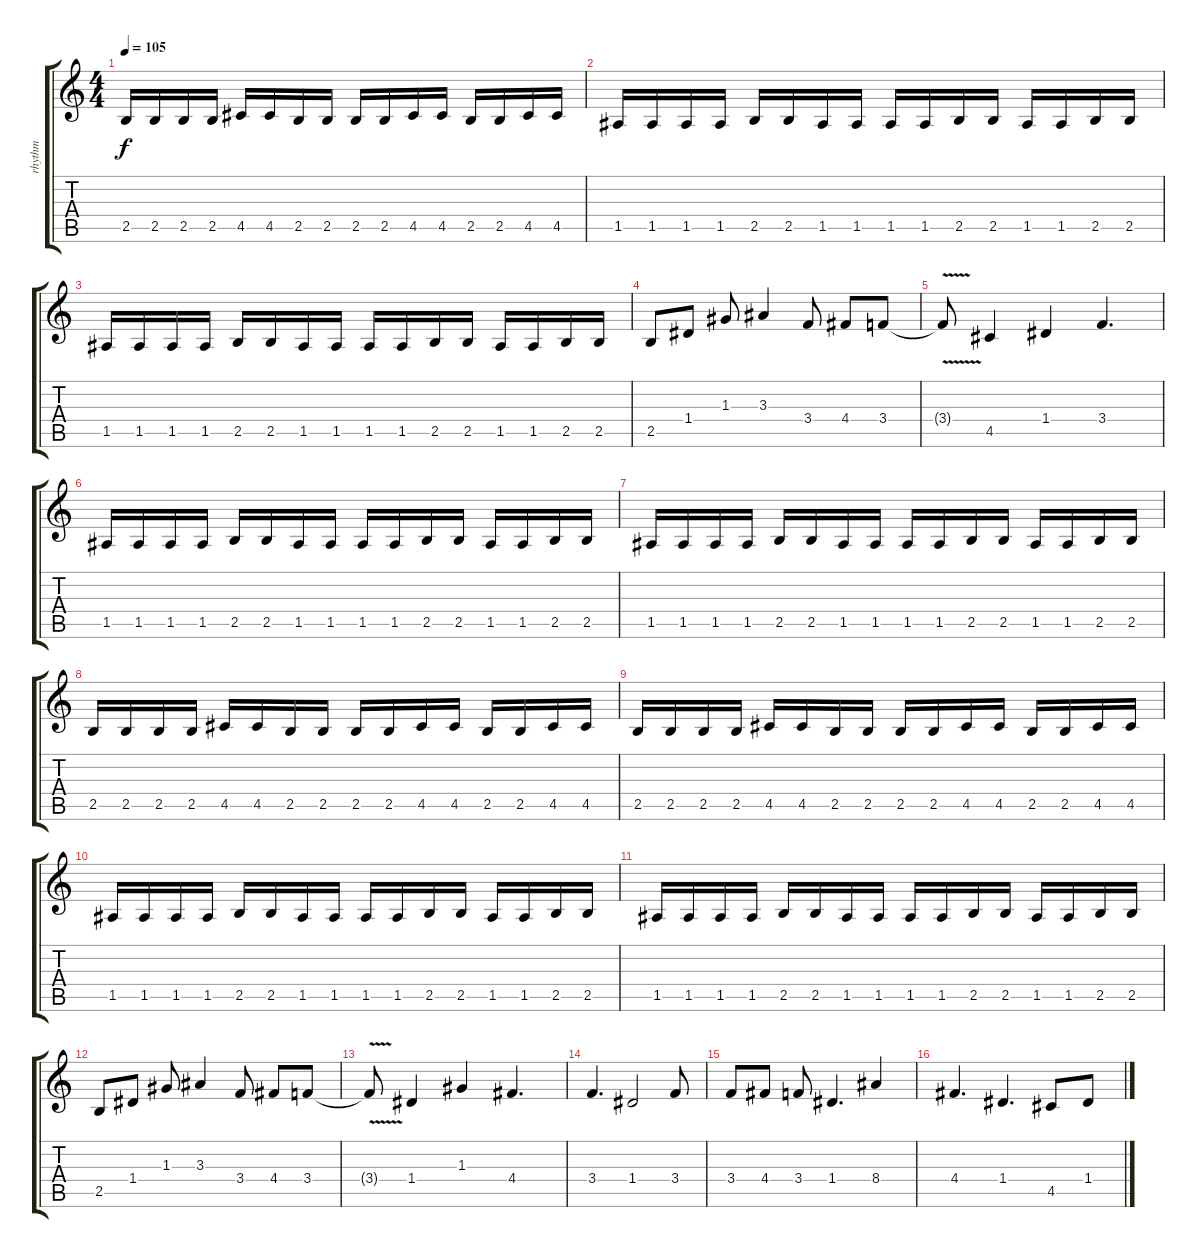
\track ("rhythm" "rhythm") {instrument distortionguitar}
\staff {score tabs}
\tuning (E4 B3 G3 D3 A2 E2) {hide}
\ts (4 4)
\tempo 105
\clef g2
\ks c
2.5.16{dy f} 2.5.16 2.5.16 2.5.16 4.5.16 4.5.16 2.5.16 2.5.16 2.5.16 2.5.16 4.5.16 4.5.16 2.5.16 2.5.16 4.5.16 4.5.16 |
1.5.16 1.5.16 1.5.16 1.5.16 2.5.16 2.5.16 1.5.16 1.5.16 1.5.16 1.5.16 2.5.16 2.5.16 1.5.16 1.5.16 2.5.16 2.5.16 |
1.5.16 1.5.16 1.5.16 1.5.16 2.5.16 2.5.16 1.5.16 1.5.16 1.5.16 1.5.16 2.5.16 2.5.16 1.5.16 1.5.16 2.5.16 2.5.16 |
2.5.8 1.4.8 1.3.8 3.3.4 3.4.8 4.4.8 3.4.8 |
3.4{v t}.8 4.5.4 1.4.4 3.4.4{d} |
1.5.16 1.5.16 1.5.16 1.5.16 2.5.16 2.5.16 1.5.16 1.5.16 1.5.16 1.5.16 2.5.16 2.5.16 1.5.16 1.5.16 2.5.16 2.5.16 |
1.5.16 1.5.16 1.5.16 1.5.16 2.5.16 2.5.16 1.5.16 1.5.16 1.5.16 1.5.16 2.5.16 2.5.16 1.5.16 1.5.16 2.5.16 2.5.16 |
2.5.16 2.5.16 2.5.16 2.5.16 4.5.16 4.5.16 2.5.16 2.5.16 2.5.16 2.5.16 4.5.16 4.5.16 2.5.16 2.5.16 4.5.16 4.5.16 |
2.5.16 2.5.16 2.5.16 2.5.16 4.5.16 4.5.16 2.5.16 2.5.16 2.5.16 2.5.16 4.5.16 4.5.16 2.5.16 2.5.16 4.5.16 4.5.16 |
1.5.16 1.5.16 1.5.16 1.5.16 2.5.16 2.5.16 1.5.16 1.5.16 1.5.16 1.5.16 2.5.16 2.5.16 1.5.16 1.5.16 2.5.16 2.5.16 |
1.5.16 1.5.16 1.5.16 1.5.16 2.5.16 2.5.16 1.5.16 1.5.16 1.5.16 1.5.16 2.5.16 2.5.16 1.5.16 1.5.16 2.5.16 2.5.16 |
2.5.8 1.4.8 1.3.8 3.3.4 3.4.8 4.4.8 3.4.8 |
3.4{v t}.8 1.4.4 1.3.4 4.4.4{d} |
3.4.4{d} 1.4.2 3.4.8 |
3.4.8 4.4.8 3.4.8 1.4.4{d} 8.4.4 |
4.4.4{d} 1.4.4{d} 4.5.8 1.4.8
